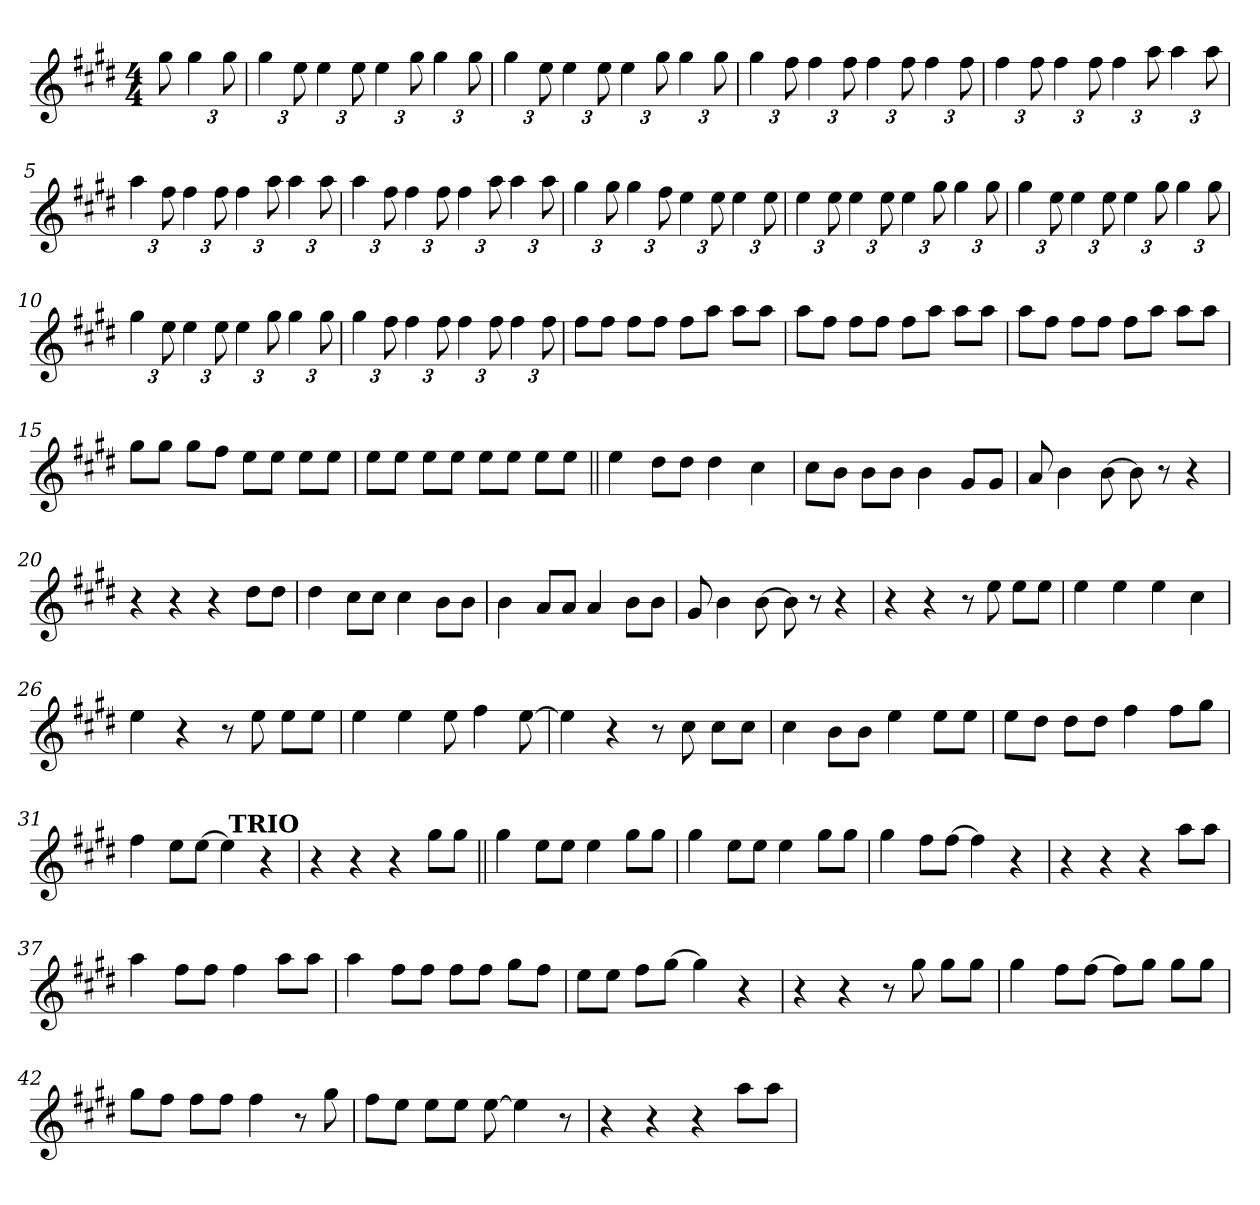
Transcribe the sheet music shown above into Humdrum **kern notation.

**kern
*part1
*staff1
*clefG2
*k[f#c#g#d#]
*E:
*M4/4
=
8gg#\
*Xbrackettup
6gg#\
12gg#\
=1
6gg#\
12ee\
6ee\
12ee\
6ee\
12gg#\
6gg#\
12gg#\
=2
6gg#\
12ee\
6ee\
12ee\
6ee\
12gg#\
6gg#\
12gg#\
=3
6gg#\
12ff#\
6ff#\
12ff#\
6ff#\
12ff#\
6ff#\
12ff#\
!!LO:LB:g=z
=4
6ff#\
12ff#\
6ff#\
12ff#\
6ff#\
12aa\
6aa\
12aa\
=5
6aa\
12ff#\
6ff#\
12ff#\
6ff#\
12aa\
6aa\
12aa\
=6
6aa\
12ff#\
6ff#\
12ff#\
6ff#\
12aa\
6aa\
12aa\
=7
6gg#\
12gg#\
6gg#\
12ff#\
6ee\
12ee\
6ee\
12ee\
!!LO:LB:g=z
=8
6ee\
12ee\
6ee\
12ee\
6ee\
12gg#\
6gg#\
12gg#\
=9
6gg#\
12ee\
6ee\
12ee\
6ee\
12gg#\
6gg#\
12gg#\
=10
6gg#\
12ee\
6ee\
12ee\
6ee\
12gg#\
6gg#\
12gg#\
=11
6gg#\
12ff#\
6ff#\
12ff#\
6ff#\
12ff#\
6ff#\
12ff#\
!!LO:LB:g=z
=12
8ff#\L
8ff#\J
8ff#\L
8ff#\J
8ff#\L
8aa\J
8aa\L
8aa\J
=13
8aa\L
8ff#\J
8ff#\L
8ff#\J
8ff#\L
8aa\J
8aa\L
8aa\J
=14
8aa\L
8ff#\J
8ff#\L
8ff#\J
8ff#\L
8aa\J
8aa\L
8aa\J
=15
8gg#\L
8gg#\J
8gg#\L
8ff#\J
8ee\L
8ee\J
8ee\L
8ee\J
!!LO:LB:g=z
=16
8ee\L
8ee\J
8ee\L
8ee\J
8ee\L
8ee\J
8ee\L
8ee\J
=17||
4ee\
8dd#\L
8dd#\J
4dd#\
4cc#\
=18
8cc#\L
8b\J
8b\L
8b\J
4b\
8g#/L
8g#/J
=19
8a/
4b\
[8b\
8b\]
8r
4r
!!LO:LB:g=z
=20
4r
4r
4r
8dd#\L
8dd#\J
=21
4dd#\
8cc#\L
8cc#\J
4cc#\
8b\L
8b\J
=22
4b\
8a/L
8a/J
4a/
8b\L
8b\J
=23
8g#/
4b\
[8b\
8b\]
8r
4r
=24
4r
4r
8r
8ee\
8ee\L
8ee\J
=25
4ee\
4ee\
4ee\
4cc#\
=26
4ee\
4r
8r
8ee\
8ee\L
8ee\J
!!LO:LB:g=z
=27
4ee\
4ee\
8ee\
4ff#\
[8ee\
=28
4ee\]
4r
8r
8cc#\
8cc#\L
8cc#\J
=29
4cc#\
8b\L
8b\J
4ee\
8ee\L
8ee\J
=30
8ee\L
8dd#\J
8dd#\L
8dd#\J
4ff#\
8ff#\L
8gg#\J
=31
4ff#\
8ee\L
[8ee\J
4ee\]
4r
!LO:TX:a:B:rj:t=TRIO
=32
4r
4r
4r
8gg#\L
8gg#\J
!!LO:LB:g=z
=33||
4gg#\
8ee\L
8ee\J
4ee\
8gg#\L
8gg#\J
=34
4gg#\
8ee\L
8ee\J
4ee\
8gg#\L
8gg#\J
=35
4gg#\
8ff#\L
[8ff#\J
4ff#\]
4r
=36
4r
4r
4r
8aa\L
8aa\J
=37
4aa\
8ff#\L
8ff#\J
4ff#\
8aa\L
8aa\J
=38
4aa\
8ff#\L
8ff#\J
8ff#\L
8ff#\J
8gg#\L
8ff#\J
!!LO:LB:g=z
=39
8ee\L
8ee\J
8ff#\L
[8gg#\J
4gg#\]
4r
=40
4r
4r
8r
8gg#\
8gg#\L
8gg#\J
=41
4gg#\
8ff#\L
[8ff#\J
8ff#\L]
8gg#\J
8gg#\L
8gg#\J
=42
8gg#\L
8ff#\J
8ff#\L
8ff#\J
4ff#\
8r
8gg#\
=43
8ff#\L
8ee\J
8ee\L
8ee\J
[8ee\
4ee\]
8r
=44
4r
4r
4r
8aa\L
8aa\J
=
*-
